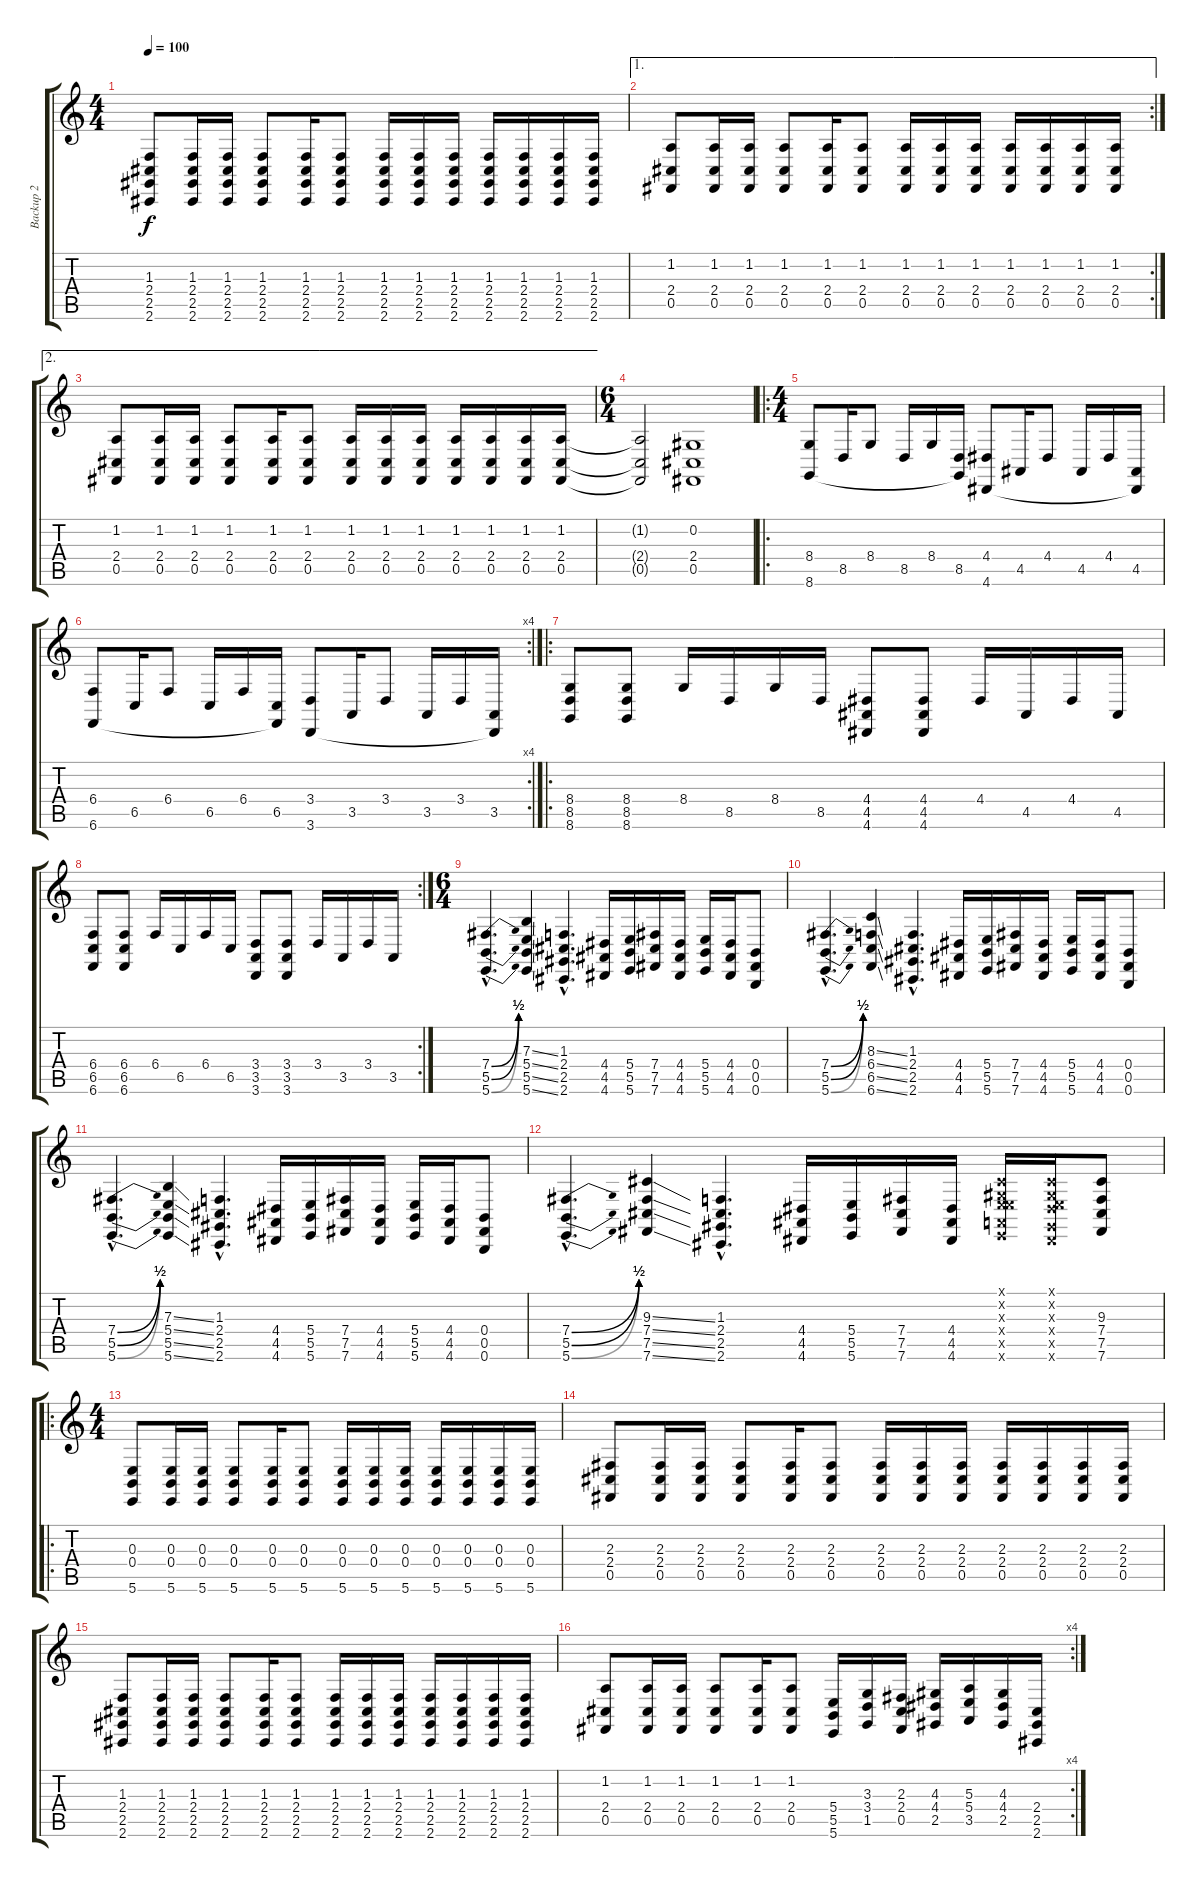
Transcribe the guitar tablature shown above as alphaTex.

\track ("Backup 2" "Backup 2") {instrument lead2sawtooth}
\staff {score tabs}
\tuning (Db4 Ab3 E3 B2 Gb2 B1) {hide}
\ts (4 4)
\tempo 100
\clef g2
\ks c
(1.3 2.4 2.5 2.6).8{dy f} (1.3 2.4 2.5 2.6).16 (1.3 2.4 2.5 2.6).16 (1.3 2.4 2.5 2.6).8 (1.3 2.4 2.5 2.6).16 (1.3 2.4 2.5 2.6).8 (1.3 2.4 2.5 2.6).16 (1.3 2.4 2.5 2.6).16 (1.3 2.4 2.5 2.6).16 (1.3 2.4 2.5 2.6).16 (1.3 2.4 2.5 2.6).16 (1.3 2.4 2.5 2.6).16 (1.3 2.4 2.5 2.6).16 |
\ae 1
\rc 2
(1.2 2.4 0.5).8 (1.2 2.4 0.5).16 (1.2 2.4 0.5).16 (1.2 2.4 0.5).8 (1.2 2.4 0.5).16 (1.2 2.4 0.5).8 (1.2 2.4 0.5).16 (1.2 2.4 0.5).16 (1.2 2.4 0.5).16 (1.2 2.4 0.5).16 (1.2 2.4 0.5).16 (1.2 2.4 0.5).16 (1.2 2.4 0.5).16 |
\ae 2
(1.2 2.4 0.5).8 (1.2 2.4 0.5).16 (1.2 2.4 0.5).16 (1.2 2.4 0.5).8 (1.2 2.4 0.5).16 (1.2 2.4 0.5).8 (1.2 2.4 0.5).16 (1.2 2.4 0.5).16 (1.2 2.4 0.5).16 (1.2 2.4 0.5).16 (1.2 2.4 0.5).16 (1.2 2.4 0.5).16 (1.2 2.4 0.5).16 |
\ts (6 4)
(1.2{t} 2.4{t} 0.5{t}).2 (0.2 2.4 0.5).1 |
\ro
\ts (4 4)
(8.4 8.6).8 8.5.16 8.4.8 8.5.16 8.4.16 (8.5 8.6{t}).16 (4.4 4.6).8 4.5.16 4.4.8 4.5.16 4.4.16 (4.5 4.6{t}).16 |
\rc 4
(6.4 6.6).8 6.5.16 6.4.8 6.5.16 6.4.16 (6.5 6.6{t}).16 (3.4 3.6).8 3.5.16 3.4.8 3.5.16 3.4.16 (3.5 3.6{t}).16 |
\ro
(8.4 8.5 8.6).8 (8.4 8.5 8.6).8 8.4.16 8.5.16 8.4.16 8.5.16 (4.4 4.5 4.6).8 (4.4 4.5 4.6).8 4.4.16 4.5.16 4.4.16 4.5.16 |
\rc 2
(6.4 6.5 6.6).8 (6.4 6.5 6.6).8 6.4.16 6.5.16 6.4.16 6.5.16 (3.4 3.5 3.6).8 (3.4 3.5 3.6).8 3.4.16 3.5.16 3.4.16 3.5.16 |
\ts (6 4)
(7.4{be (bend 0 0 60 2) hac} 5.5{be (bend 0 0 60 2) hac} 5.6{be (bend 0 0 60 2) hac}).4{d} (7.3{ss} 5.4{ss} 5.5{ss} 5.6{ss}).4 (1.3{hac} 2.4{hac} 2.5{hac} 2.6{hac}).4{d} (4.4 4.5 4.6).16 (5.4 5.5 5.6).16 (7.4 7.5 7.6).16 (4.4 4.5 4.6).16 (5.4 5.5 5.6).16 (4.4 4.5 4.6).16 (0.4 0.5 0.6).8 |
(7.4{be (bend 0 0 60 2) hac} 5.5{be (bend 0 0 60 2) hac} 5.6{be (bend 0 0 60 2) hac}).4{d} (8.3{ss} 6.4{ss} 6.5{ss} 6.6{ss}).4 (1.3{hac} 2.4{hac} 2.5{hac} 2.6{hac}).4{d} (4.4 4.5 4.6).16 (5.4 5.5 5.6).16 (7.4 7.5 7.6).16 (4.4 4.5 4.6).16 (5.4 5.5 5.6).16 (4.4 4.5 4.6).16 (0.4 0.5 0.6).8 |
(7.4{be (bend 0 0 60 2) hac} 5.5{be (bend 0 0 60 2) hac} 5.6{be (bend 0 0 60 2) hac}).4{d} (7.3{ss} 5.4{ss} 5.5{ss} 5.6{ss}).4 (1.3{hac} 2.4{hac} 2.5{hac} 2.6{hac}).4{d} (4.4 4.5 4.6).16 (5.4 5.5 5.6).16 (7.4 7.5 7.6).16 (4.4 4.5 4.6).16 (5.4 5.5 5.6).16 (4.4 4.5 4.6).16 (0.4 0.5 0.6).8 |
(7.4{be (bend 0 0 60 2) hac} 5.5{be (bend 0 0 60 2) hac} 5.6{be (bend 0 0 60 2) hac}).4{d} (9.3{ss} 7.4{ss} 7.5{ss} 7.6{ss}).4 (1.3{hac} 2.4{hac} 2.5{hac} 2.6{hac}).4{d} (4.4 4.5 4.6).16 (5.4 5.5 5.6).16 (7.4 7.5 7.6).16 (4.4 4.5 4.6).16 (0.1{x} 0.2{x} 0.3{x} 5.4{x} 3.5{x} 5.6{x}).16 (0.1{x} 0.2{x} 0.3{x} 4.4{x} 2.5{x} 4.6{x}).16 (9.3 7.4 7.5 7.6).8 |
\ro
\ts (4 4)
(0.3 0.4 5.6).8 (0.3 0.4 5.6).16 (0.3 0.4 5.6).16 (0.3 0.4 5.6).8 (0.3 0.4 5.6).16 (0.3 0.4 5.6).8 (0.3 0.4 5.6).16 (0.3 0.4 5.6).16 (0.3 0.4 5.6).16 (0.3 0.4 5.6).16 (0.3 0.4 5.6).16 (0.3 0.4 5.6).16 (0.3 0.4 5.6).16 |
(2.3 2.4 0.5).8 (2.3 2.4 0.5).16 (2.3 2.4 0.5).16 (2.3 2.4 0.5).8 (2.3 2.4 0.5).16 (2.3 2.4 0.5).8 (2.3 2.4 0.5).16 (2.3 2.4 0.5).16 (2.3 2.4 0.5).16 (2.3 2.4 0.5).16 (2.3 2.4 0.5).16 (2.3 2.4 0.5).16 (2.3 2.4 0.5).16 |
(1.3 2.4 2.5 2.6).8 (1.3 2.4 2.5 2.6).16 (1.3 2.4 2.5 2.6).16 (1.3 2.4 2.5 2.6).8 (1.3 2.4 2.5 2.6).16 (1.3 2.4 2.5 2.6).8 (1.3 2.4 2.5 2.6).16 (1.3 2.4 2.5 2.6).16 (1.3 2.4 2.5 2.6).16 (1.3 2.4 2.5 2.6).16 (1.3 2.4 2.5 2.6).16 (1.3 2.4 2.5 2.6).16 (1.3 2.4 2.5 2.6).16 |
\rc 4
(1.2 2.4 0.5).8 (1.2 2.4 0.5).16 (1.2 2.4 0.5).16 (1.2 2.4 0.5).8 (1.2 2.4 0.5).16 (1.2 2.4 0.5).8 (5.4 5.5 5.6).16 (3.3 3.4 1.5).16 (2.3 2.4 0.5).16 (4.3 4.4 2.5).16 (5.3 5.4 3.5).16 (4.3 4.4 2.5).16 (2.4 2.5 2.6).16
